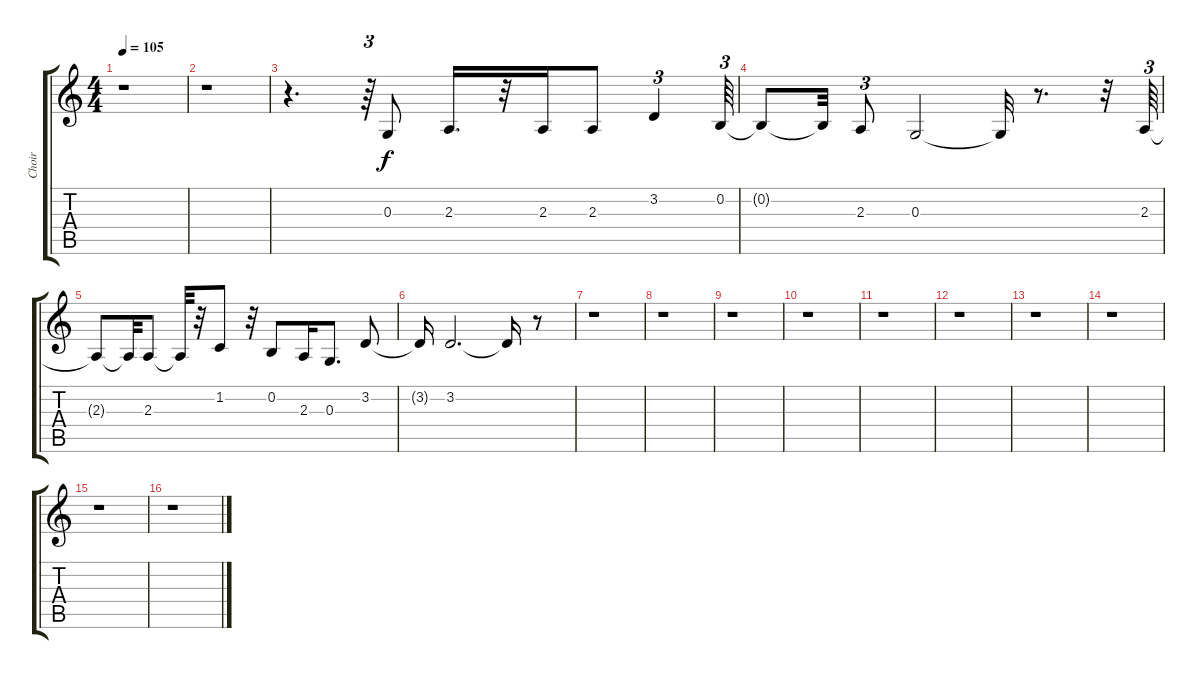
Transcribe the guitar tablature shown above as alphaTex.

\track ("Choir   " "Choir   ") {instrument choiraahs}
\staff {score tabs}
\tuning (E4 B3 G3 D3 A2 E2) {hide}
\ts (4 4)
\tempo 105
\clef g2
\ks c
r.1{dy f} |
r.1 |
r.4{d} r.64{tu (3 2)} 0.3.8{volume 11} 2.3.16{d} r.32 2.3.16 2.3.8 3.2.4{tu (3 2)} 0.2.64{tu (3 2)} |
0.2{t}.8 0.2{t}.32 2.3.8{tu (3 2)} 0.3.2 0.3{t}.32 r.8{d} r.32 2.3.64{tu (3 2)} |
2.3{t}.8 2.3{t}.32 2.3.8 2.3{t}.32 r.32 1.2.8 r.32 0.2.8 2.3.16 0.3.8{d} 3.2.8 |
3.2{t}.16 3.2.2{d} 3.2{t}.16 r.8 |
r.1 |
r.1 |
r.1 |
r.1 |
r.1 |
r.1 |
r.1 |
r.1 |
r.1 |
r.1
